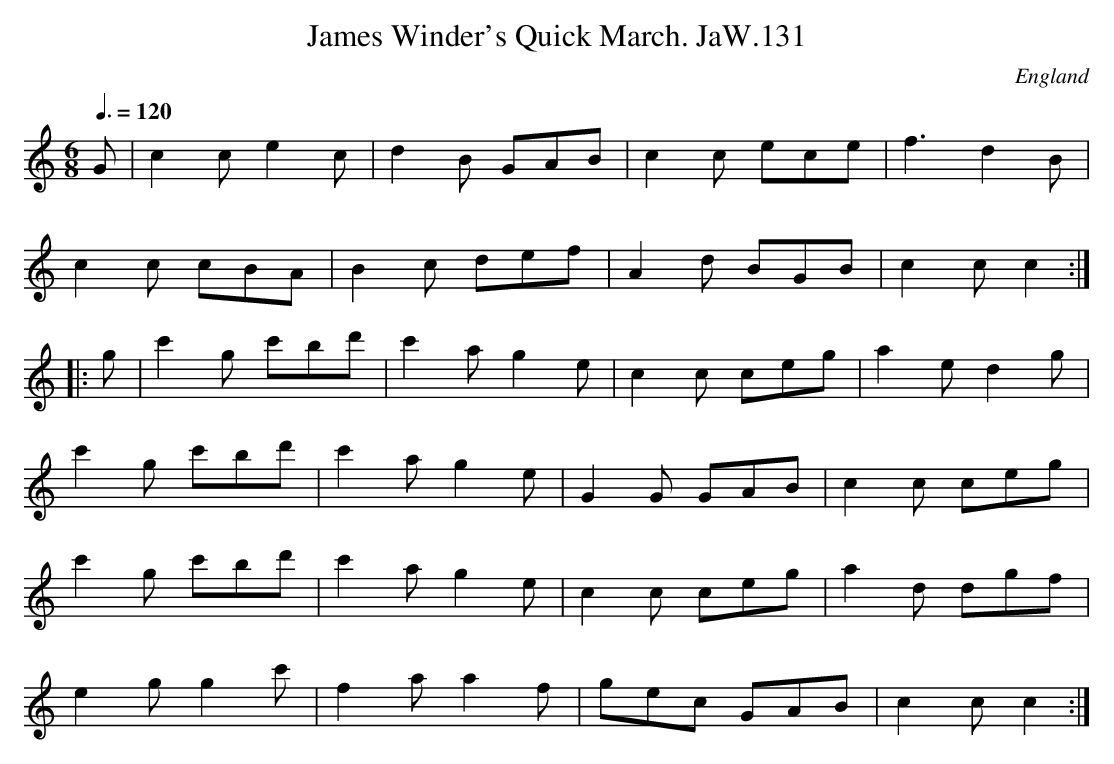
X:1
T:James Winder's Quick March. JaW.131
L:1/8
M:6/8
O:England
Q:3/8=120
K:C
G|c2c e2c|d2B GAB|c2c ece|f3 d2B|!
c2c cBA|B2c def|A2d BGB|c2c c2:|!
|:g|c'2g c'bd'|c'2a g2e|c2c ceg|a2e d2g|!
c'2g c'bd'|c'2a g2e|G2G GAB|c2c ceg|!
c'2g c'bd'|c'2a g2e|c2c ceg|a2d dgf|!
e2g g2c'|f2a a2f|gec GAB|c2c c2:|
